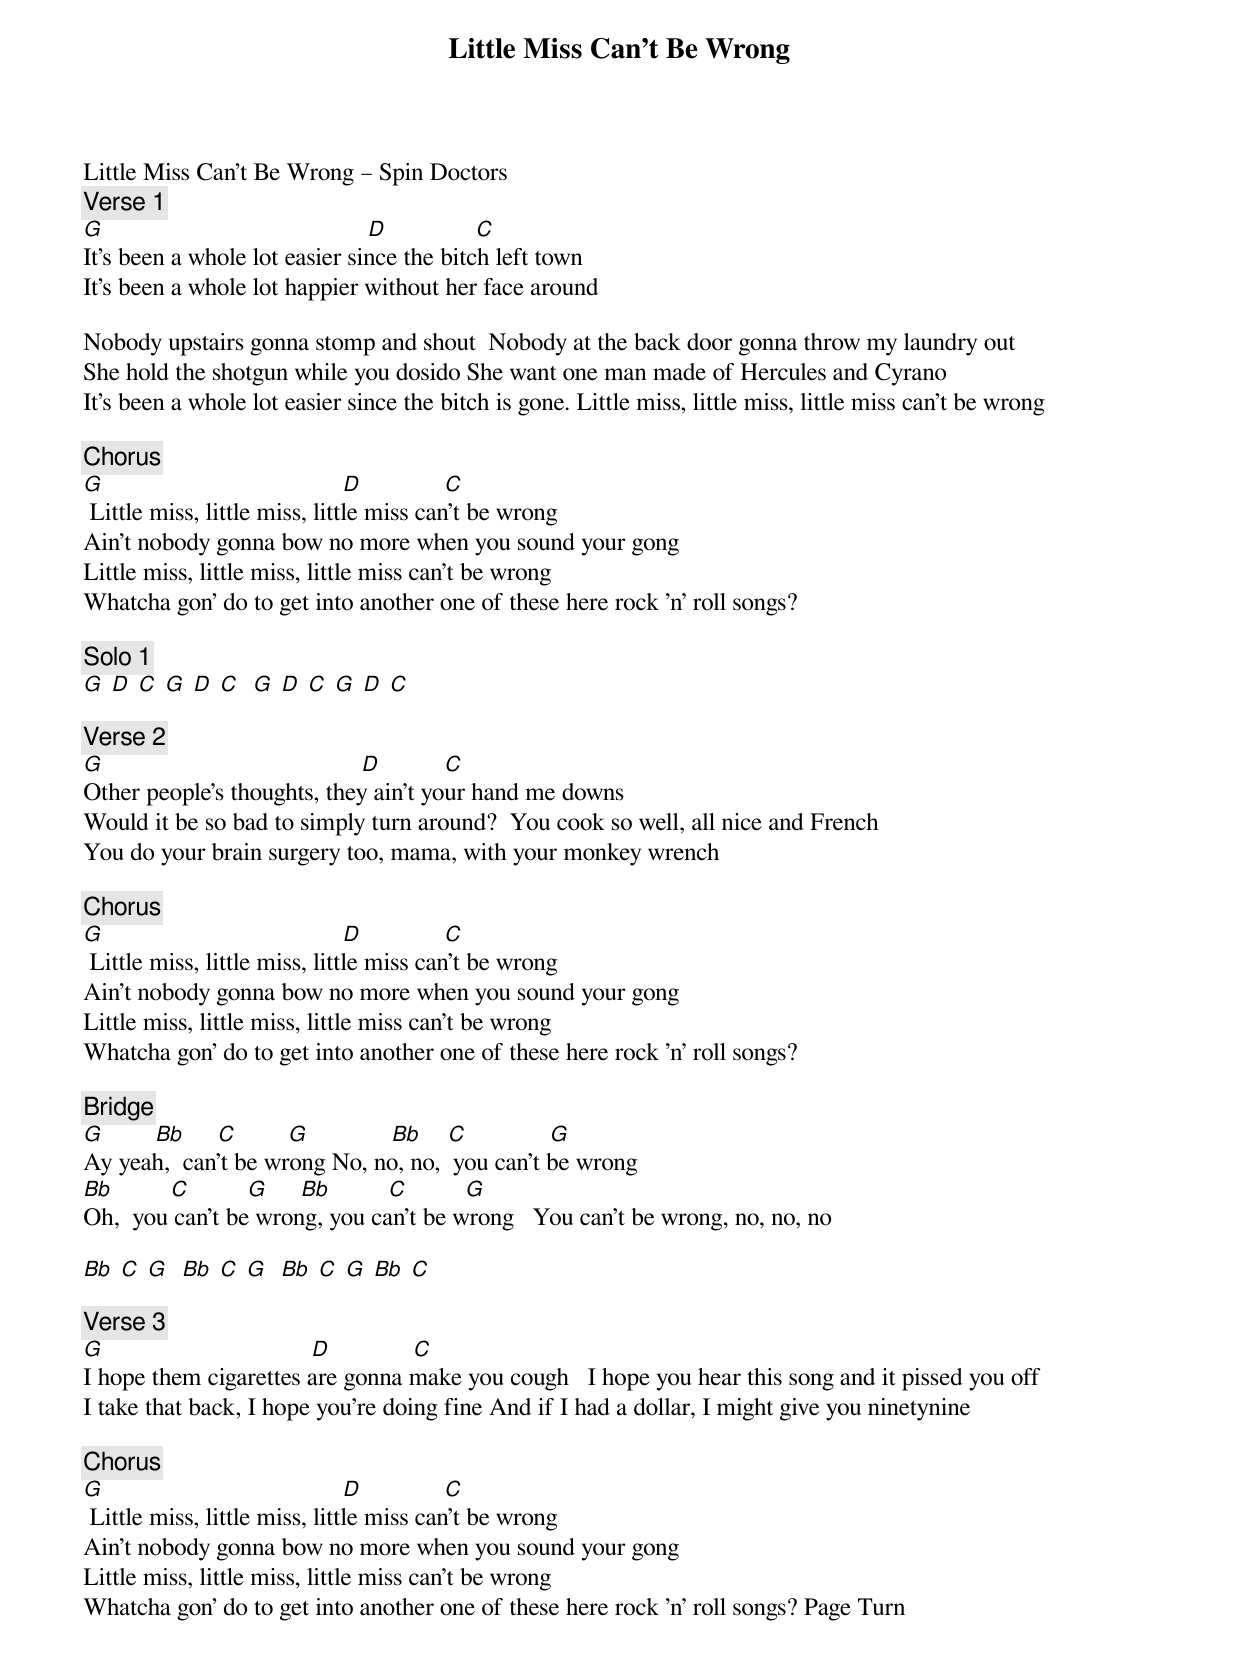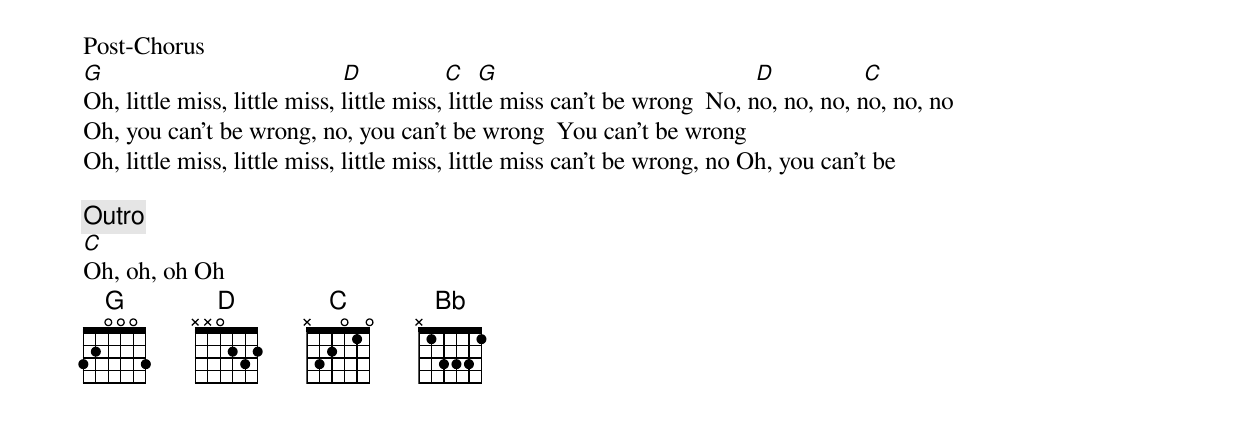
{title: Little Miss Can't Be Wrong}
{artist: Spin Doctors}
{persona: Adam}
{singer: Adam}
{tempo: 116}
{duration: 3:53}
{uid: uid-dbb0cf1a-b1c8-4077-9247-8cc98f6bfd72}
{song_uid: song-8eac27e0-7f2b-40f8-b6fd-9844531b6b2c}



Little Miss Can’t Be Wrong – Spin Doctors
{comment: Verse 1}
[G]                                       			[D]              [C]
It's been a whole lot easier since the bitch left town
It's been a whole lot happier without her face around

Nobody upstairs gonna stomp and shout 	Nobody at the back door gonna throw my laundry out
She hold the shotgun while you dosido	She want one man made of Hercules and Cyrano
It's been a whole lot easier since the bitch is gone. Little miss, little miss, little miss can't be wrong

{comment: Chorus}
[G]                                      [D]             [C]
 Little miss, little miss, little miss can't be wrong
Ain't nobody gonna bow no more when you sound your gong
Little miss, little miss, little miss can't be wrong
Whatcha gon' do to get into another one of these here rock 'n' roll songs?

{comment: Solo 1}
[G] [D] [C] [G] [D] [C]		[G] [D] [C] [G] [D] [C]

{comment: Verse 2}
[G]                                         [D]          [C]
Other people's thoughts, they ain't your hand me downs
Would it be so bad to simply turn around?		You cook so well, all nice and French
You do your brain surgery too, mama, with your monkey wrench

{comment: Chorus}
[G]                                      [D]             [C]
 Little miss, little miss, little miss can't be wrong
Ain't nobody gonna bow no more when you sound your gong
Little miss, little miss, little miss can't be wrong
Whatcha gon' do to get into another one of these here rock 'n' roll songs?

{comment: Bridge}
[G]        [Bb]     [C]        [G]		           [Bb]    [C]             [G]
Ay yeah,  can't be wrong	No, no, no,  you can't be wrong
[Bb]         [C]         [G]					[Bb]         [C]         [G]
Oh,  you can't be wrong, you can't be wrong	  You can't be wrong, no, no, no

[Bb] [C] [G] 	[Bb] [C] [G]		[Bb] [C] [G] [Bb] [C]

{comment: Verse 3}
[G]                                 [D]             [C]
I hope them cigarettes are gonna make you cough   I hope you hear this song and it pissed you off
I take that back, I hope you're doing fine	And if I had a dollar, I might give you ninetynine

{comment: Chorus}
[G]                                      [D]             [C]
 Little miss, little miss, little miss can't be wrong
Ain't nobody gonna bow no more when you sound your gong
Little miss, little miss, little miss can't be wrong
Whatcha gon' do to get into another one of these here rock 'n' roll songs?	Page Turn

Post-Chorus
[G]                                      [D]             [C]		[G]                                     			 [D]             	[C]
Oh, little miss, little miss, little miss, little miss can't be wrong		No, no, no, no, no, no, no
Oh, you can't be wrong, no, you can't be wrong		You can't be wrong
Oh, little miss, little miss, little miss, little miss can't be wrong, no	Oh, you can't be

{comment: Outro}
[C]
Oh, oh, oh	Oh
